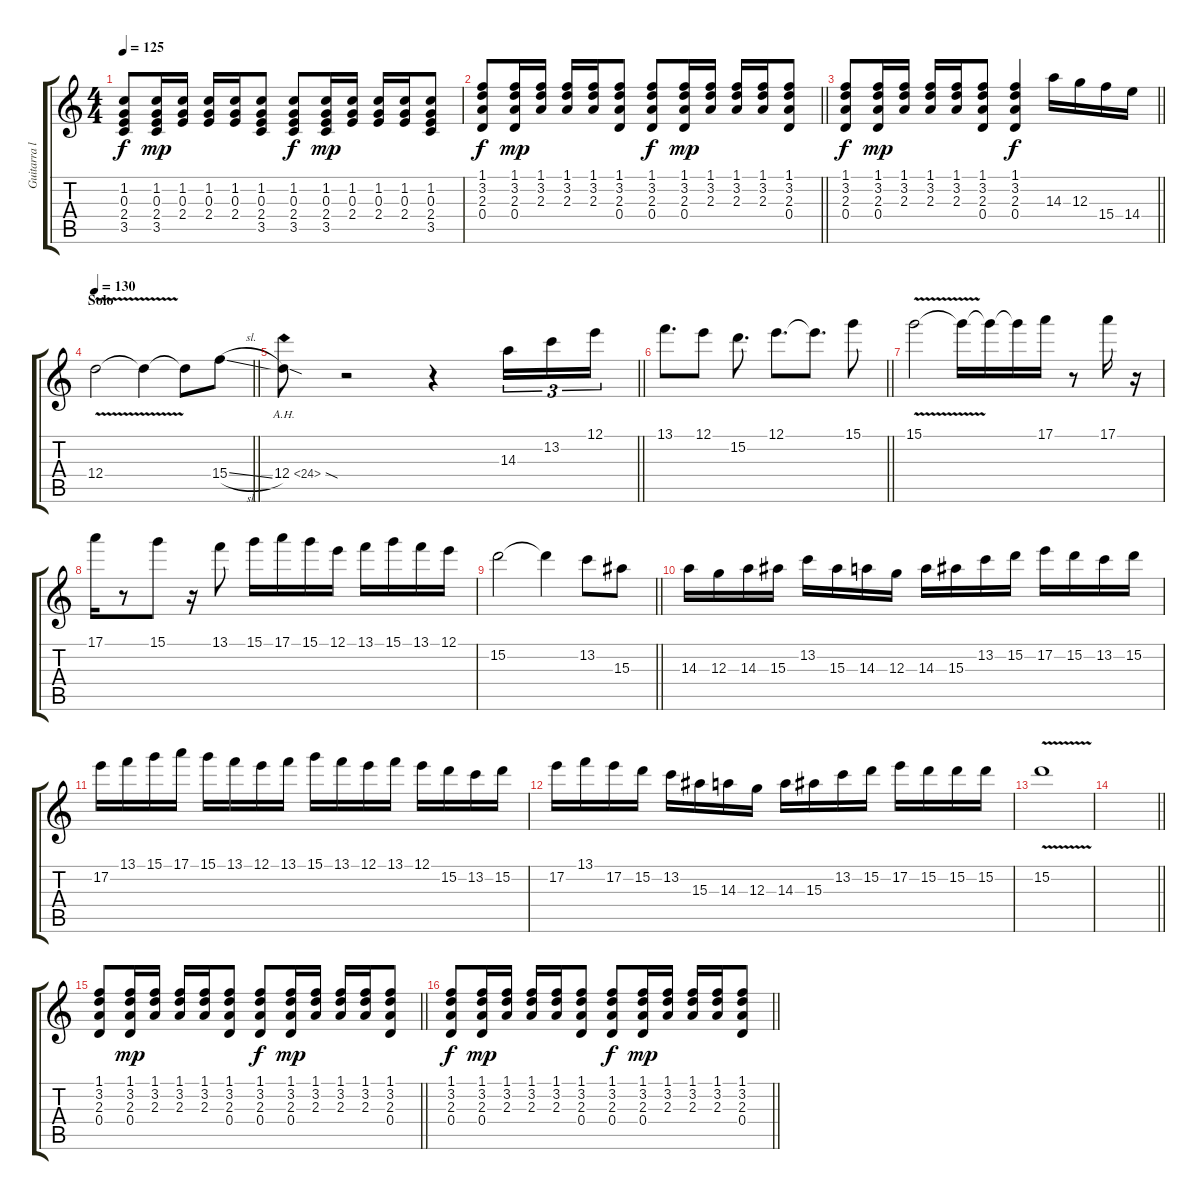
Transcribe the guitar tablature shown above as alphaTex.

\track ("Guitarra lider" "Guitarra l") {instrument acousticguitarsteel}
\staff {score tabs}
\tuning (E4 B3 G3 D3 A2 E2) {hide}
\ts (4 4)
\tempo 125
\clef g2
\ks c
(1.2 0.3 2.4 3.5).8{dy f} (1.2 0.3 2.4 3.5).16{dy mp} (1.2 0.3 2.4).16 (1.2 0.3 2.4).16 (1.2 0.3 2.4).16 (1.2 0.3 2.4 3.5).8 (1.2 0.3 2.4 3.5).8{dy f} (1.2 0.3 2.4 3.5).16{dy mp} (1.2 0.3 2.4).16 (1.2 0.3 2.4).16 (1.2 0.3 2.4).16 (1.2 0.3 2.4 3.5).8 |
\barLineRight lightlight
(1.1 3.2 2.3 0.4).8{dy f} (1.1 3.2 2.3 0.4).16{dy mp} (1.1 3.2 2.3).16 (1.1 3.2 2.3).16 (1.1 3.2 2.3).16 (1.1 3.2 2.3 0.4).8 (1.1 3.2 2.3 0.4).8{dy f} (1.1 3.2 2.3 0.4).16{dy mp} (1.1 3.2 2.3).16 (1.1 3.2 2.3).16 (1.1 3.2 2.3).16 (1.1 3.2 2.3 0.4).8 |
\barLineRight lightlight
(1.1 3.2 2.3 0.4).8{dy f} (1.1 3.2 2.3 0.4).16{dy mp} (1.1 3.2 2.3).16 (1.1 3.2 2.3).16 (1.1 3.2 2.3).16 (1.1 3.2 2.3 0.4).8 (1.1 3.2 2.3 0.4).4{dy f} 14.3.16{volume 11 instrument distortionguitar} 12.3.16 15.4.16 14.4.16 |
\section ("" "Solo")
\tempo 130
\barLineRight lightlight
12.4{v}.2{volume 11 instrument distortionguitar} 12.4{t}.4 12.4{t}.8 15.4{sl}.8 |
\barLineRight lightlight
12.4{ah 12 sod}.8 r.2 r.4 14.3.16{tu (3 2)} 13.2.16{tu (3 2)} 12.1.16{tu (3 2)} |
\barLineRight lightlight
13.1.8{d} 12.1.8 15.2.8{d} 12.1.8{d} 12.1{t}.8{d} 15.1.8 |
15.1{v}.2 15.1{t}.16 15.1{t}.16 15.1{t}.16 17.1.16 r.8 17.1.16 r.16 |
17.1.16 r.8 15.1.8 r.16 13.1.8 15.1.16 17.1.16 15.1.16 12.1.16 13.1.16 15.1.16 13.1.16 12.1.16 |
\barLineRight lightlight
15.2.2 15.2{t}.4 13.2.8 15.3.8 |
14.3.16 12.3.16 14.3.16 15.3.16 13.2.16 15.3.16 14.3.16 12.3.16 14.3.16 15.3.16 13.2.16 15.2.16 17.2.16 15.2.16 13.2.16 15.2.16 |
17.2.16 13.1.16 15.1.16 17.1.16 15.1.16 13.1.16 12.1.16 13.1.16 15.1.16 13.1.16 12.1.16 13.1.16 12.1.16 15.2.16 13.2.16 15.2.16 |
17.2.16 13.1.16 17.2.16 15.2.16 13.2.16 15.3.16 14.3.16 12.3.16 14.3.16 15.3.16 13.2.16 15.2.16 17.2.16 15.2.16 15.2.16 15.2.16 |
15.2{v}.1 |
\barLineRight lightlight
|
\section ("" "")
\barLineRight lightlight
(1.1 3.2 2.3 0.4).8{instrument acousticguitarsteel} (1.1 3.2 2.3 0.4).16{dy mp} (1.1 3.2 2.3).16 (1.1 3.2 2.3).16 (1.1 3.2 2.3).16 (1.1 3.2 2.3 0.4).8 (1.1 3.2 2.3 0.4).8{dy f} (1.1 3.2 2.3 0.4).16{dy mp} (1.1 3.2 2.3).16 (1.1 3.2 2.3).16 (1.1 3.2 2.3).16 (1.1 3.2 2.3 0.4).8 |
\barLineRight lightlight
(1.1 3.2 2.3 0.4).8{dy f} (1.1 3.2 2.3 0.4).16{dy mp} (1.1 3.2 2.3).16 (1.1 3.2 2.3).16 (1.1 3.2 2.3).16 (1.1 3.2 2.3 0.4).8 (1.1 3.2 2.3 0.4).8{dy f} (1.1 3.2 2.3 0.4).16{dy mp} (1.1 3.2 2.3).16 (1.1 3.2 2.3).16 (1.1 3.2 2.3).16 (1.1 3.2 2.3 0.4).8
